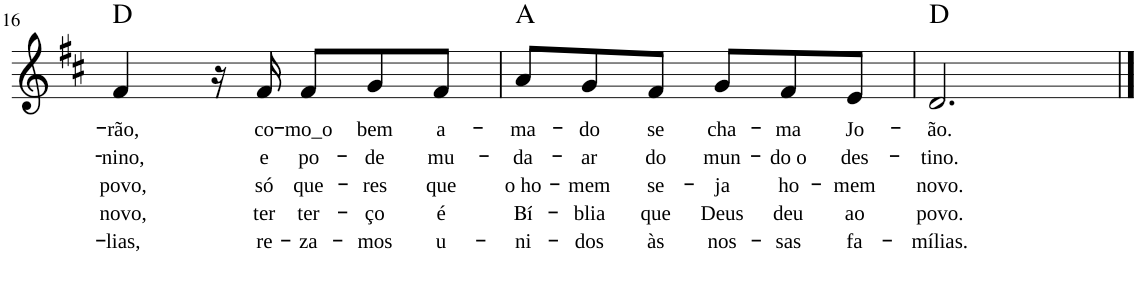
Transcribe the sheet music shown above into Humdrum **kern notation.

**kern	**text	**text	**text	**text	**text	**harte
*part1	*part1	*part1	*part1	*part1	*part1	*part1
*staff1	*staff1	*staff1	*staff1	*staff1	*staff1	*
*I"Instrument 1	*	*	*	*	*	*
!!LO:PB:g=z
*clefG2	*	*	*	*	*	*
*k[f#c#]	*	*	*	*	*	*
*D:	*	*	*	*	*	*
*M6/8	*	*	*	*	*	*
=16	=16	=16	=16	=16	=16	=16
!	!LO:LY:b	!LO:LY:b	!LO:LY:b	!LO:LY:b	!LO:LY:b	!
4f#/	-rão,	nino,	povo,	novo,	lias,	D:maj
16r	.	.	.	.	.	.
!	!LO:LY:b	!LO:LY:b	!LO:LY:b	!LO:LY:b	!LO:LY:b	!
16f#/	co-	-e	só	ter	re-	.
!	!LO:LY:b	!LO:LY:b	!LO:LY:b	!LO:LY:b	!LO:LY:b	!
8f#/L	-mo_o	po-	-que-	-ter-	-za-	.
!	!LO:LY:b	!LO:LY:b	!LO:LY:b	!LO:LY:b	!LO:LY:b	!
8g/	-bem	de	res	ço	mos	.
!	!LO:LY:b	!LO:LY:b	!LO:LY:b	!LO:LY:b	!LO:LY:b	!
8f#/J	a-	-mu-	-que	é	u-	.
=17	=17	=17	=17	=17	=17	=17
!	!LO:LY:b	!LO:LY:b	!LO:LY:b	!LO:LY:b	!LO:LY:b	!
8a/L	-ma-	-da-	-o ho-	Bí-	-ni-	A:maj
!	!LO:LY:b	!LO:LY:b	!LO:LY:b	!LO:LY:b	!LO:LY:b	!
8g/	-do	ar	mem	-blia	dos	.
!	!LO:LY:b	!LO:LY:b	!LO:LY:b	!LO:LY:b	!LO:LY:b	!
8f#/J	se	do	se-	-que	às	.
!	!LO:LY:b	!LO:LY:b	!LO:LY:b	!LO:LY:b	!LO:LY:b	!
8g/L	cha-	-mun-	-ja	Deus	nos-	.
!	!LO:LY:b	!LO:LY:b	!LO:LY:b	!LO:LY:b	!LO:LY:b	!
8f#/	-ma	do o	ho-	-deu	sas	.
!	!LO:LY:b	!LO:LY:b	!LO:LY:b	!LO:LY:b	!LO:LY:b	!
8e/J	Jo-	-des-	-mem	ao	fa-	.
=18	=18	=18	=18	=18	=18	=18
!	!LO:LY:b	!LO:LY:b	!LO:LY:b	!LO:LY:b	!LO:LY:b	!
2.d/	-ão.	tino.	novo.	povo.	mílias.	D:maj
==	==	==	==	==	==	==
*-	*-	*-	*-	*-	*-	*-
